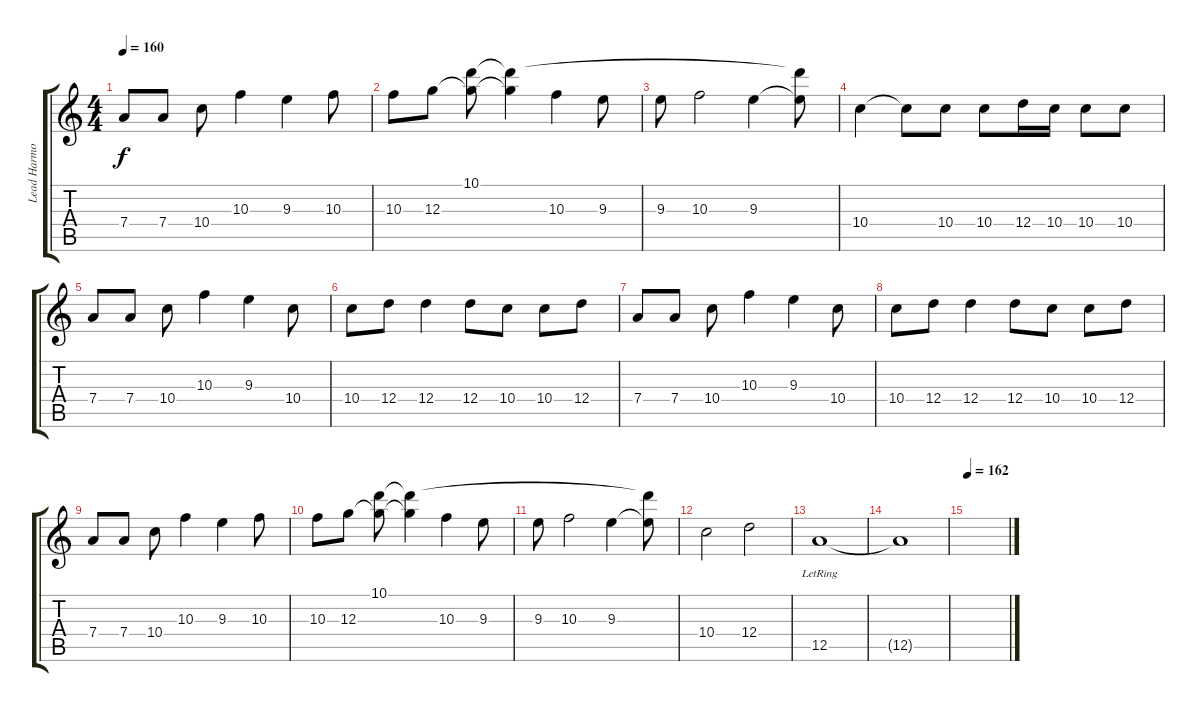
\track ("Lead Harmony" "Lead Harmo") {instrument distortionguitar}
\staff {score tabs}
\tuning (E4 B3 G3 D3 A2 D2) {hide}
\ts (4 4)
\tempo 160
\clef g2
\ks c
7.4.8{dy f} 7.4.8 10.4.8 10.3.4 9.3.4 10.3.8 |
10.3.8 12.3.8 (10.1 12.3{t}).8 (10.1{t} 12.3{t}).4 10.3.4 9.3.8 |
9.3.8 10.3.2 9.3.4 (10.1{t} 9.3{t}).8 |
10.4.4 10.4{t}.8 10.4.8 10.4.8 12.4.16 10.4.16 10.4.8 10.4.8 |
7.4.8 7.4.8 10.4.8 10.3.4 9.3.4 10.4.8 |
10.4.8 12.4.8 12.4.4 12.4.8 10.4.8 10.4.8 12.4.8 |
7.4.8 7.4.8 10.4.8 10.3.4 9.3.4 10.4.8 |
10.4.8 12.4.8 12.4.4 12.4.8 10.4.8 10.4.8 12.4.8 |
7.4.8 7.4.8 10.4.8 10.3.4 9.3.4 10.3.8 |
10.3.8 12.3.8 (10.1 12.3{t}).8 (10.1{t} 12.3{t}).4 10.3.4 9.3.8 |
9.3.8 10.3.2 9.3.4 (10.1{t} 9.3{t}).8 |
10.4.2 12.4.2 |
12.5{lr}.1 |
12.5{t}.1 |
\tempo 162
